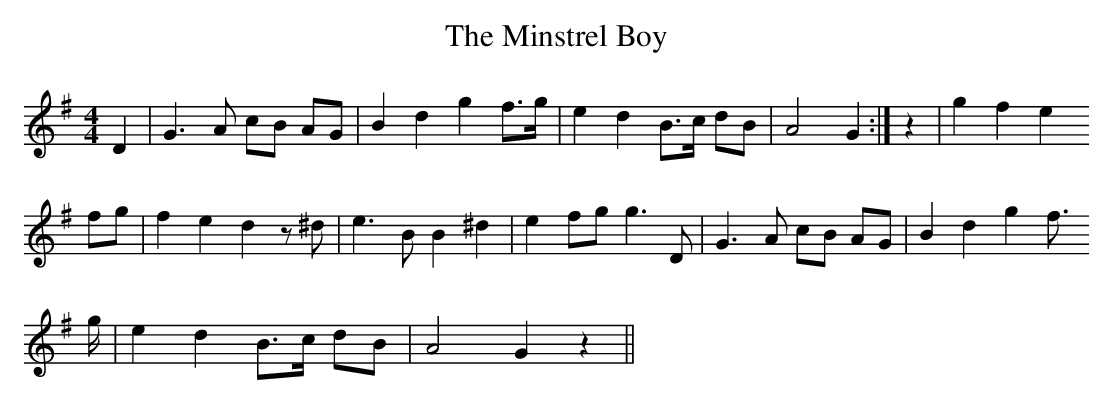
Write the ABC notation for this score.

X:1
T:The Minstrel Boy
M:4/4
L:1/8
K:G
D2 | G3 A cB AG | B2 d2 g2 f>g | e2 d2 B>c dB | A4 G2 :| z2 | g2 f2 e2
fg | f2 e2 d2 z^d | e3 B B2 ^d2 | e2 fg g3 D | G3 A cB AG | B2 d2 g2 f>
g | e2 d2 B>c dB | A4 G2 z2 ||
